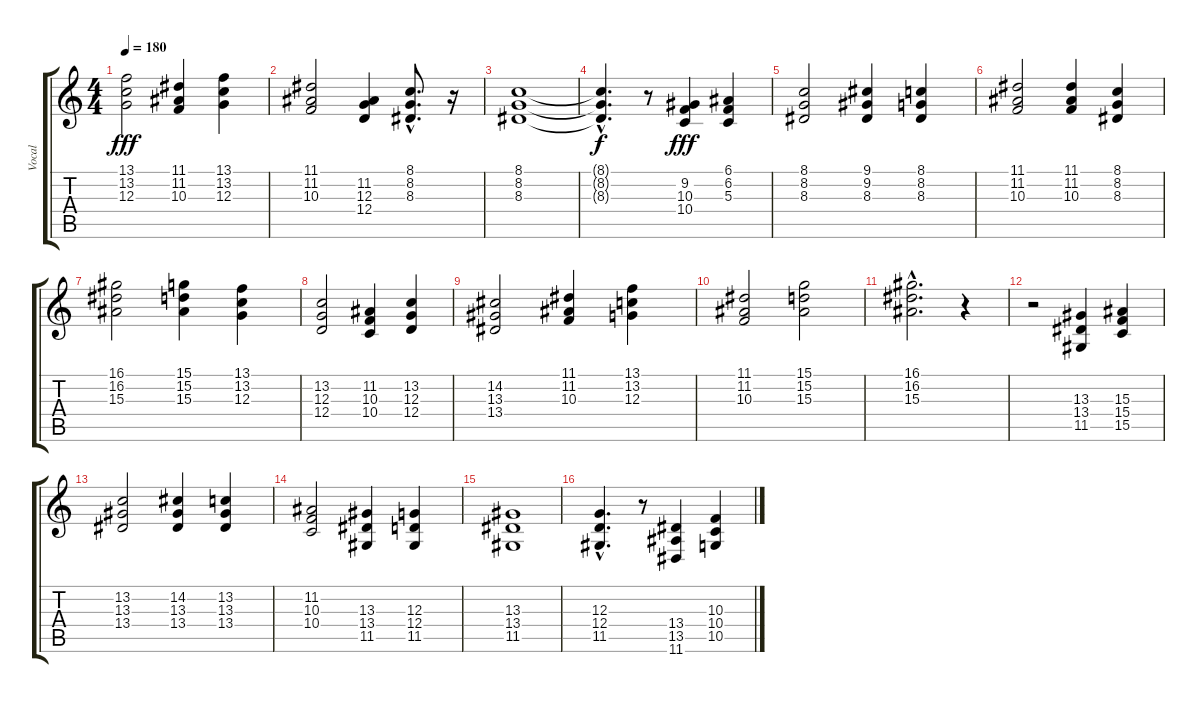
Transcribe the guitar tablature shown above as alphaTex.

\track ("Vocal" "Vocal") {instrument trumpet}
\staff {score tabs}
\tuning (E4 B3 G3 D3 A2 E2) {hide}
\ts (4 4)
\tempo 180
\clef g2
\ks c
(13.1 13.2 12.3).2{dy fff} (11.1 11.2 10.3).4 (13.1 13.2 12.3).4 |
(11.1 11.2 10.3).2 (11.2 12.3 12.4).4 (8.1{hac} 8.2{hac} 8.3{hac}).8{d} r.16 |
(8.1 8.2 8.3).1 |
(8.1{hac t} 8.2{hac t} 8.3{hac t}).4{d dy f} r.8 (9.2 10.3 10.4).4{dy fff} (6.1 6.2 5.3).4 |
(8.1 8.2 8.3).2 (9.1 9.2 8.3).4 (8.1 8.2 8.3).4 |
(11.1 11.2 10.3).2 (11.1 11.2 10.3).4 (8.1 8.2 8.3).4 |
(16.1 16.2 15.3).2 (15.1 15.2 15.3).4 (13.1 13.2 12.3).4 |
(13.2 12.3 12.4).2 (11.2 10.3 10.4).4 (13.2 12.3 12.4).4 |
(14.2 13.3 13.4).2 (11.1 11.2 10.3).4 (13.1 13.2 12.3).4 |
(11.1 11.2 10.3).2 (15.1 15.2 15.3).2 |
(16.1{hac} 16.2{hac} 15.3{hac}).2{d} r.4 |
r.2 (13.3 13.4 11.5).4 (15.3 15.4 15.5).4 |
(13.2 13.3 13.4).2 (14.2 13.3 13.4).4 (13.2 13.3 13.4).4 |
(11.2 10.3 10.4).2 (13.3 13.4 11.5).4 (12.3 12.4 11.5).4 |
(13.3 13.4 11.5).1 |
(12.3{hac} 12.4{hac} 11.5{hac}).4{d} r.8 (13.4 13.5 11.6).4 (10.3 10.4 10.5).4
